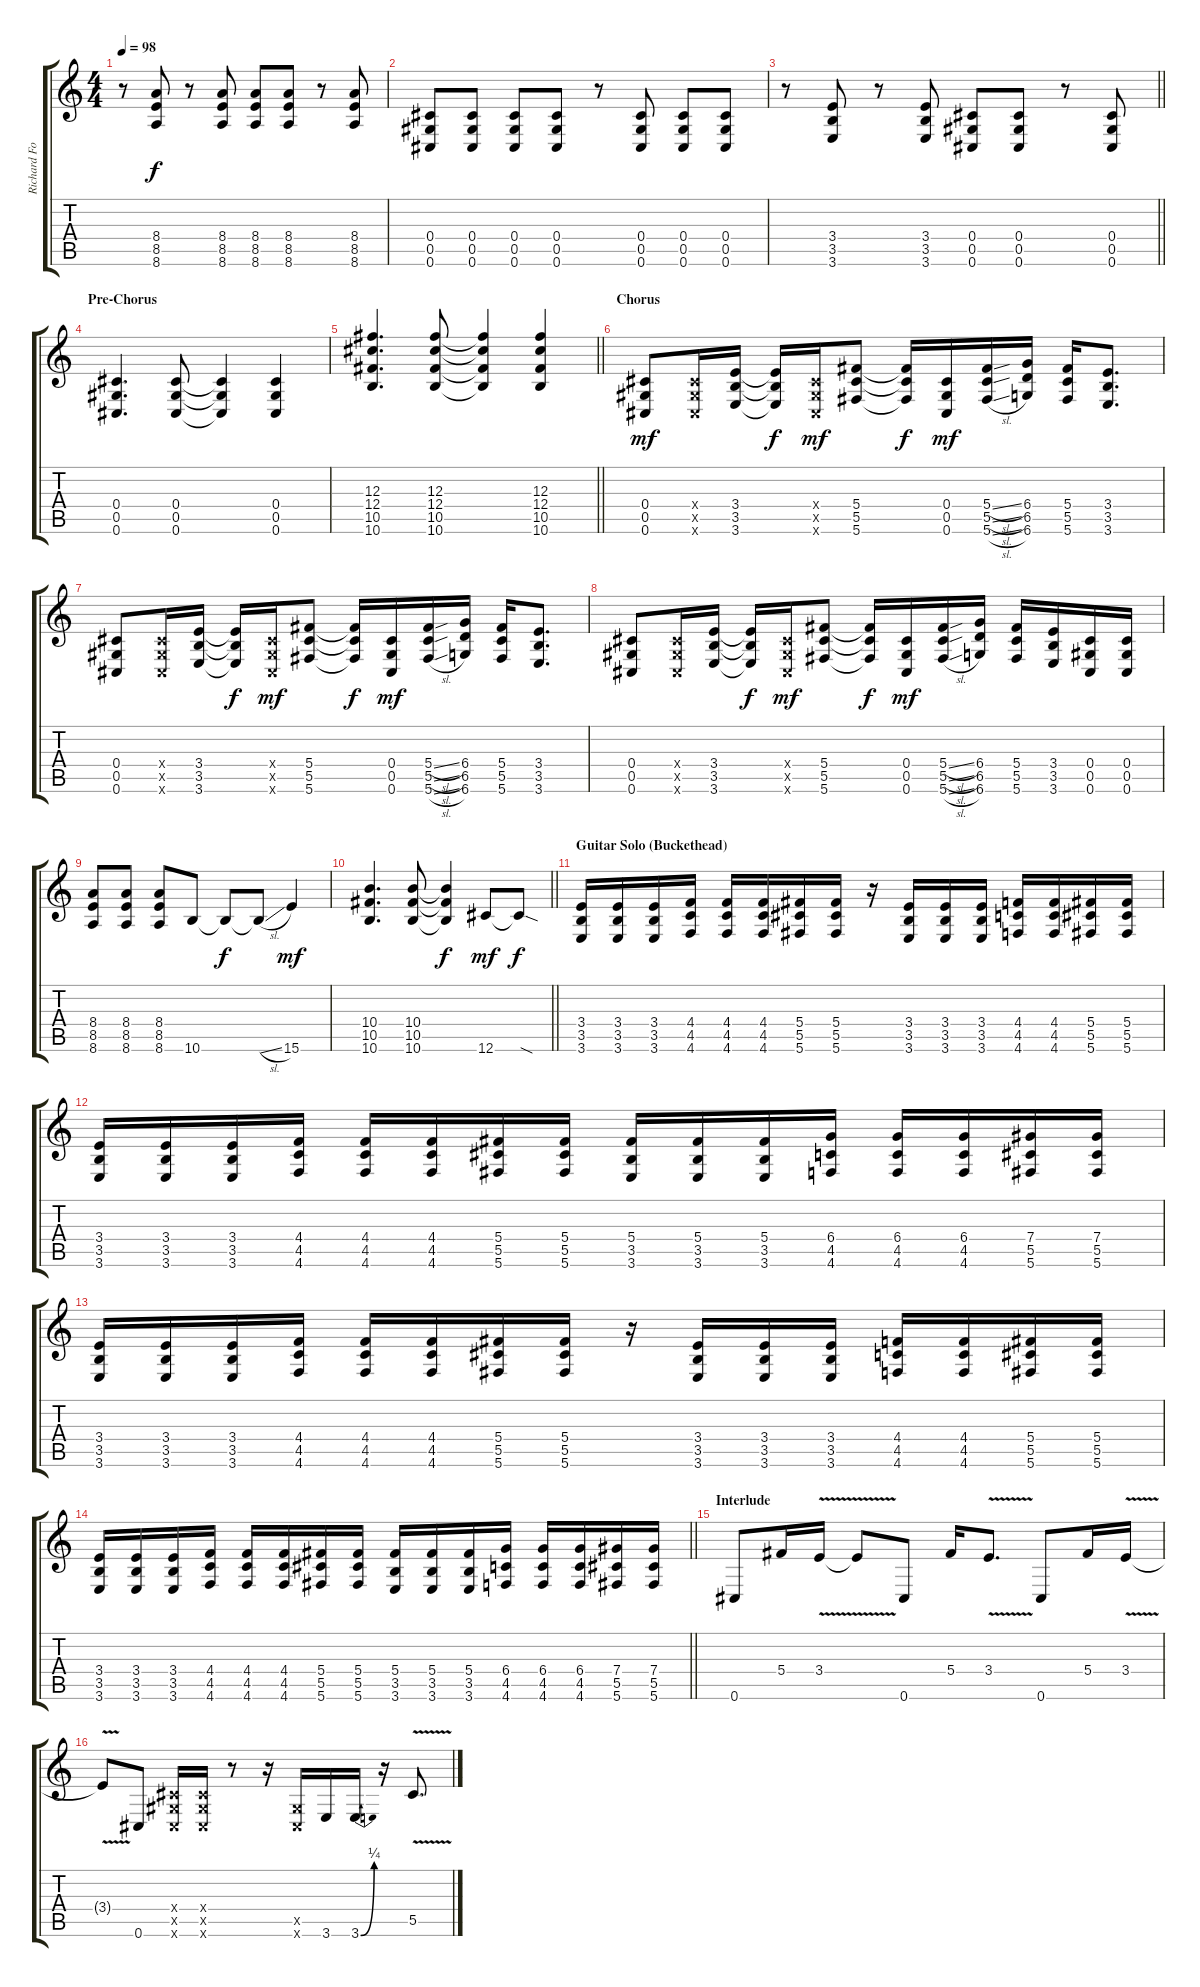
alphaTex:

\track ("Richard Fortus (Rhythm)" "Richard Fo") {instrument distortionguitar}
\staff {score tabs}
\tuning (Eb4 Bb3 Gb3 Db3 Ab2 Db2) {hide}
\ts (4 4)
\tempo 98
\clef g2
\ks c
r.8{dy f} (8.4 8.5 8.6).8 r.8 (8.4 8.5 8.6).8 (8.4 8.5 8.6).8 (8.4 8.5 8.6).8 r.8 (8.4 8.5 8.6).8 |
(0.4 0.5 0.6).8 (0.4 0.5 0.6).8 (0.4 0.5 0.6).8 (0.4 0.5 0.6).8 r.8 (0.4 0.5 0.6).8 (0.4 0.5 0.6).8 (0.4 0.5 0.6).8 |
\barLineRight lightlight
r.8 (3.4 3.5 3.6).8 r.8 (3.4 3.5 3.6).8 (0.4 0.5 0.6).8 (0.4 0.5 0.6).8 r.8 (0.4 0.5 0.6).8 |
\section ("" "Pre-Chorus")
(0.4 0.5 0.6).4{d} (0.4 0.5 0.6).8 (0.4{t} 0.5{t} 0.6{t}).4 (0.4 0.5 0.6).4 |
\barLineRight lightlight
(12.3 12.4 10.5 10.6).4{d} (12.3 12.4 10.5 10.6).8 (12.3{t} 12.4{t} 10.5{t} 10.6{t}).4 (12.3 12.4 10.5 10.6).4 |
\section ("" "Chorus")
(0.4 0.5 0.6).8{dy mf} (0.4{x} 0.5{x} 0.6{x}).16 (3.4 3.5 3.6).16 (3.4{t} 3.5{t} 3.6{t}).16{dy f} (0.4{x} 0.5{x} 0.6{x}).16{dy mf} (5.4 5.5 5.6).8 (5.4{t} 5.5{t} 5.6{t}).16{dy f} (0.4 0.5 0.6).16{dy mf} (5.4{sl} 5.5{sl} 5.6{sl}).16 (6.4 6.5 6.6).16 (5.4 5.5 5.6).16 (3.4 3.5 3.6).8{d} |
(0.4 0.5 0.6).8 (0.4{x} 0.5{x} 0.6{x}).16 (3.4 3.5 3.6).16 (3.4{t} 3.5{t} 3.6{t}).16{dy f} (0.4{x} 0.5{x} 0.6{x}).16{dy mf} (5.4 5.5 5.6).8 (5.4{t} 5.5{t} 5.6{t}).16{dy f} (0.4 0.5 0.6).16{dy mf} (5.4{sl} 5.5{sl} 5.6{sl}).16 (6.4 6.5 6.6).16 (5.4 5.5 5.6).16 (3.4 3.5 3.6).8{d} |
(0.4 0.5 0.6).8 (0.4{x} 0.5{x} 0.6{x}).16 (3.4 3.5 3.6).16 (3.4{t} 3.5{t} 3.6{t}).16{dy f} (0.4{x} 0.5{x} 0.6{x}).16{dy mf} (5.4 5.5 5.6).8 (5.4{t} 5.5{t} 5.6{t}).16{dy f} (0.4 0.5 0.6).16{dy mf} (5.4{sl} 5.5{sl} 5.6{sl}).16 (6.4 6.5 6.6).16 (5.4 5.5 5.6).16 (3.4 3.5 3.6).16 (0.4 0.5 0.6).16 (0.4 0.5 0.6).16 |
(8.4 8.5 8.6).8 (8.4 8.5 8.6).8 (8.4 8.5 8.6).8 10.6.8 10.6{t}.8{dy f} 10.6{sl t}.8 15.6.4{dy mf} |
\barLineRight lightlight
(10.4 10.5 10.6).4{d} (10.4 10.5 10.6).8 (10.4{t} 10.5{t} 10.6{t}).4{dy f} 12.6.8{dy mf} 12.6{sod t}.8{dy f} |
\section ("" "Guitar Solo (Buckethead)")
(3.4 3.5 3.6).16 (3.4 3.5 3.6).16 (3.4 3.5 3.6).16 (4.4 4.5 4.6).16 (4.4 4.5 4.6).16 (4.4 4.5 4.6).16 (5.4 5.5 5.6).16 (5.4 5.5 5.6).16 r.16 (3.4 3.5 3.6).16 (3.4 3.5 3.6).16 (3.4 3.5 3.6).16 (4.4 4.5 4.6).16 (4.4 4.5 4.6).16 (5.4 5.5 5.6).16 (5.4 5.5 5.6).16 |
(3.4 3.5 3.6).16 (3.4 3.5 3.6).16 (3.4 3.5 3.6).16 (4.4 4.5 4.6).16 (4.4 4.5 4.6).16 (4.4 4.5 4.6).16 (5.4 5.5 5.6).16 (5.4 5.5 5.6).16 (5.4 3.5 3.6).16 (5.4 3.5 3.6).16 (5.4 3.5 3.6).16 (6.4 4.5 4.6).16 (6.4 4.5 4.6).16 (6.4 4.5 4.6).16 (7.4 5.5 5.6).16 (7.4 5.5 5.6).16 |
(3.4 3.5 3.6).16 (3.4 3.5 3.6).16 (3.4 3.5 3.6).16 (4.4 4.5 4.6).16 (4.4 4.5 4.6).16 (4.4 4.5 4.6).16 (5.4 5.5 5.6).16 (5.4 5.5 5.6).16 r.16 (3.4 3.5 3.6).16 (3.4 3.5 3.6).16 (3.4 3.5 3.6).16 (4.4 4.5 4.6).16 (4.4 4.5 4.6).16 (5.4 5.5 5.6).16 (5.4 5.5 5.6).16 |
\barLineRight lightlight
(3.4 3.5 3.6).16 (3.4 3.5 3.6).16 (3.4 3.5 3.6).16 (4.4 4.5 4.6).16 (4.4 4.5 4.6).16 (4.4 4.5 4.6).16 (5.4 5.5 5.6).16 (5.4 5.5 5.6).16 (5.4 3.5 3.6).16 (5.4 3.5 3.6).16 (5.4 3.5 3.6).16 (6.4 4.5 4.6).16 (6.4 4.5 4.6).16 (6.4 4.5 4.6).16 (7.4 5.5 5.6).16 (7.4 5.5 5.6).16 |
\section ("" "Interlude")
0.6.8 5.4.16 3.4{v}.16 3.4{t}.8 0.6.8 5.4.16 3.4{v}.8{d} 0.6.8 5.4.16 3.4{v}.16 |
3.4{t}.8 0.6.8 (0.4{x} 0.5{x} 0.6{x}).16 (0.4{x} 0.5{x} 0.6{x}).16 r.8 r.16 (0.5{x} 0.6{x}).16 3.6.16 3.6{be (bend 0 0 60 1)}.16 r.16 5.5{v}.8{d}
